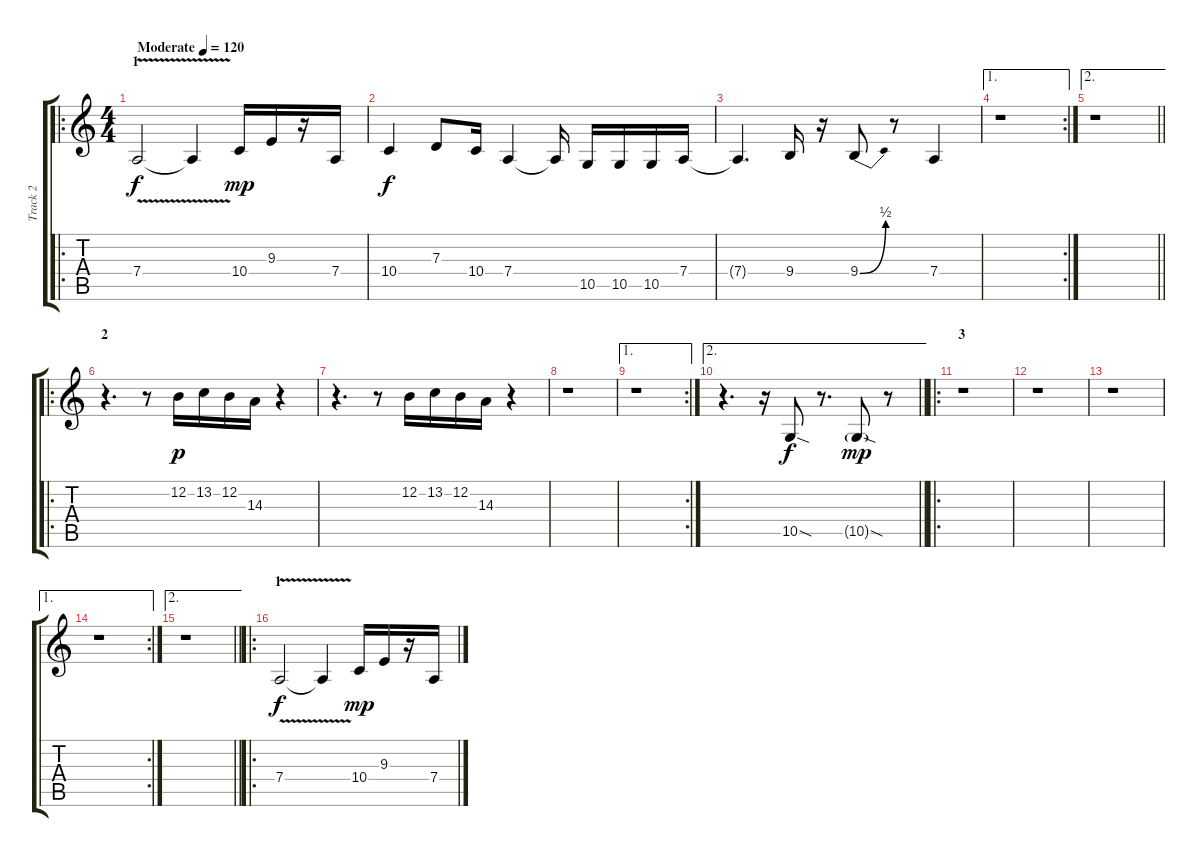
\track ("Track 2" "Track 2") {instrument lead8bassandlead}
\staff {score tabs}
\tuning (E4 B3 G3 D3 A2 D2) {hide}
\ro
\ts (4 4)
\section ("" "1")
\tempo (120 "Moderate")
\clef g2
\ks c
7.4{v}.2{dy f instrument lead8bassandlead} 7.4{t}.4 10.4.16{dy mp} 9.3.16 r.16 7.4.16 |
10.4.4{dy f} 7.3.8 10.4.16 7.4.4 7.4{t}.16 10.5.16 10.5.16 10.5.16 7.4.16 |
7.4{t}.4{d} 9.4.16 r.16 9.4{be (bend 0 0 60 2)}.8 r.8 7.4.4 |
\ae 1
\rc 2
r.1 |
\ae 2
\barLineRight lightlight
r.1 |
\ro
\section ("" "2")
r.4{d} r.8 12.2.16{dy p} 13.2.16 12.2.16 14.3.16 r.4 |
r.4{d} r.8 12.2.16 13.2.16 12.2.16 14.3.16 r.4 |
r.1 |
\ae 1
\rc 2
r.1 |
\ae 2
\barLineRight lightlight
r.4{d} r.16 10.5{sod}.8{dy f} r.8{d} 10.5{sod g}.8{dy mp} r.8 |
\ro
\section ("" "3")
r.1 |
r.1 |
r.1 |
\ae 1
\rc 2
r.1 |
\ae 2
\barLineRight lightlight
r.1 |
\ro
\section ("" "1")
7.4{v}.2{dy f} 7.4{t}.4 10.4.16{dy mp} 9.3.16 r.16 7.4.16
